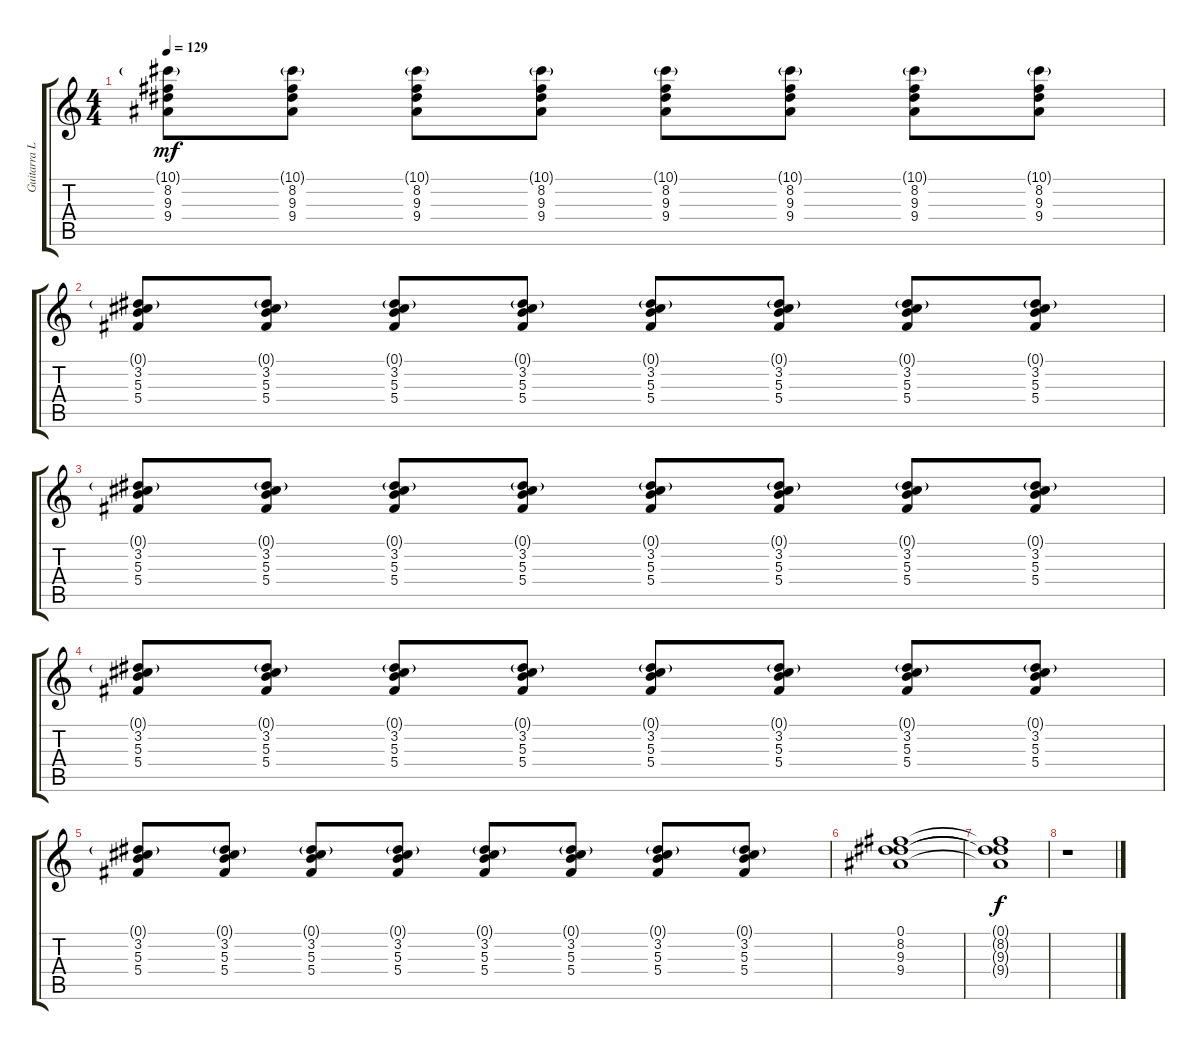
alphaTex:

\track ("Guitarra L (Iván)" "Guitarra L") {instrument electricguitarjazz}
\staff {score tabs}
\tuning (Eb4 Bb3 Gb3 Db3 Ab2 Db2) {hide}
\ts (4 4)
\tempo 129
\clef g2
\ks c
(10.1{g} 8.2 9.3 9.4).8{dy mf} (10.1{g} 8.2 9.3 9.4).8 (10.1{g} 8.2 9.3 9.4).8 (10.1{g} 8.2 9.3 9.4).8 (10.1{g} 8.2 9.3 9.4).8 (10.1{g} 8.2 9.3 9.4).8 (10.1{g} 8.2 9.3 9.4).8 (10.1{g} 8.2 9.3 9.4).8 |
(0.1{g} 3.2 5.3 5.4).8 (0.1{g} 3.2 5.3 5.4).8 (0.1{g} 3.2 5.3 5.4).8 (0.1{g} 3.2 5.3 5.4).8 (0.1{g} 3.2 5.3 5.4).8 (0.1{g} 3.2 5.3 5.4).8 (0.1{g} 3.2 5.3 5.4).8 (0.1{g} 3.2 5.3 5.4).8 |
(0.1{g} 3.2 5.3 5.4).8 (0.1{g} 3.2 5.3 5.4).8 (0.1{g} 3.2 5.3 5.4).8 (0.1{g} 3.2 5.3 5.4).8 (0.1{g} 3.2 5.3 5.4).8 (0.1{g} 3.2 5.3 5.4).8 (0.1{g} 3.2 5.3 5.4).8 (0.1{g} 3.2 5.3 5.4).8 |
(0.1{g} 3.2 5.3 5.4).8 (0.1{g} 3.2 5.3 5.4).8 (0.1{g} 3.2 5.3 5.4).8 (0.1{g} 3.2 5.3 5.4).8 (0.1{g} 3.2 5.3 5.4).8 (0.1{g} 3.2 5.3 5.4).8 (0.1{g} 3.2 5.3 5.4).8 (0.1{g} 3.2 5.3 5.4).8 |
(0.1{g} 3.2 5.3 5.4).8 (0.1{g} 3.2 5.3 5.4).8 (0.1{g} 3.2 5.3 5.4).8 (0.1{g} 3.2 5.3 5.4).8 (0.1{g} 3.2 5.3 5.4).8 (0.1{g} 3.2 5.3 5.4).8 (0.1{g} 3.2 5.3 5.4).8 (0.1{g} 3.2 5.3 5.4).8 |
(0.1 8.2 9.3 9.4).1 |
(0.1{t} 8.2{t} 9.3{t} 9.4{t}).1{dy f} |
r.1
